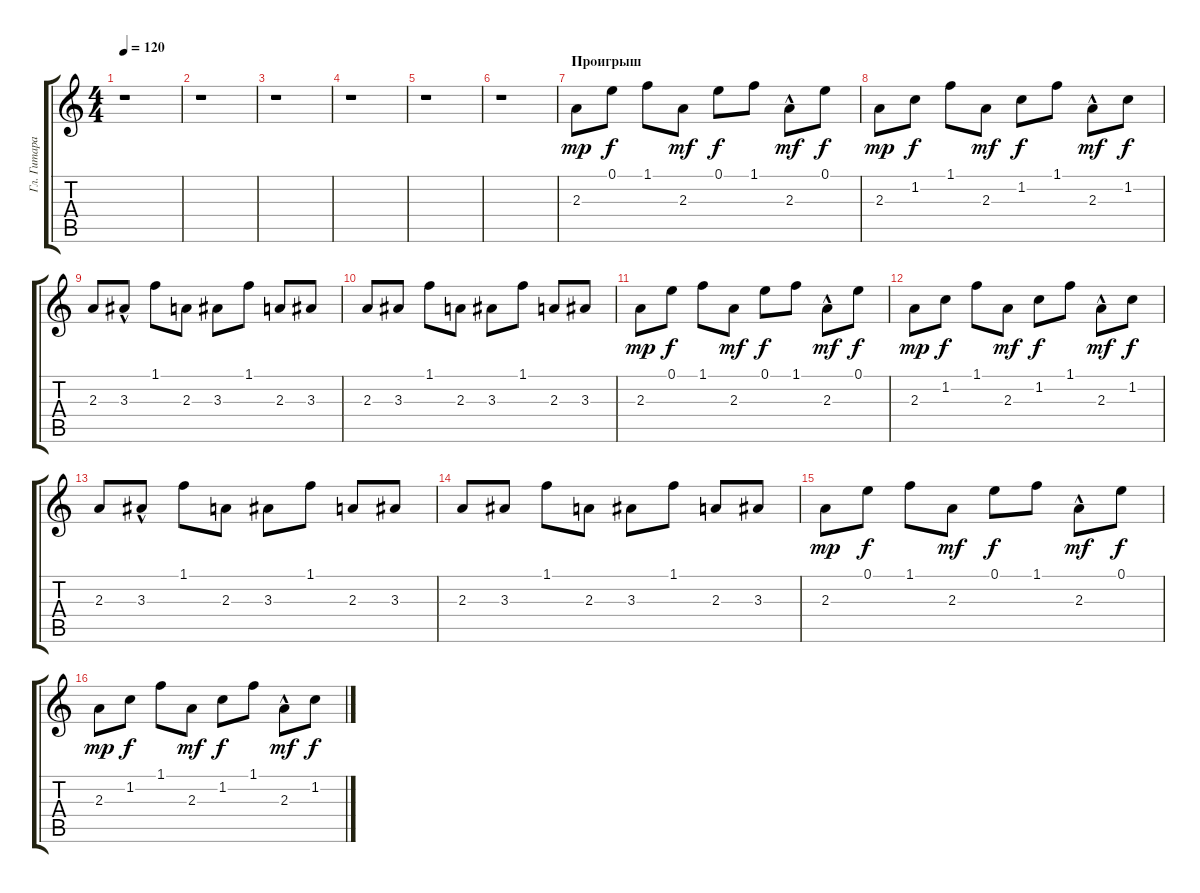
\track ("Гл. Гитара" "Гл. Гитара") {instrument distortionguitar}
\staff {score tabs}
\tuning (E4 B3 G3 D3 A2 E2) {hide}
\ts (4 4)
\tempo 120
\clef g2
\ks c
r.1{dy f} |
r.1 |
r.1 |
r.1 |
r.1 |
r.1 |
\section ("" "Проигрыш")
2.3.8{dy mp} 0.1.8{dy f} 1.1.8 2.3.8{dy mf} 0.1.8{dy f} 1.1.8 2.3{hac}.8{dy mf} 0.1.8{dy f} |
2.3.8{dy mp} 1.2.8{dy f} 1.1.8 2.3.8{dy mf} 1.2.8{dy f} 1.1.8 2.3{hac}.8{dy mf} 1.2.8{dy f} |
2.3.8 3.3{hac}.8 1.1.8 2.3.8 3.3.8 1.1.8 2.3.8 3.3.8 |
2.3.8 3.3.8 1.1.8 2.3.8 3.3.8 1.1.8 2.3.8 3.3.8 |
2.3.8{dy mp} 0.1.8{dy f} 1.1.8 2.3.8{dy mf} 0.1.8{dy f} 1.1.8 2.3{hac}.8{dy mf} 0.1.8{dy f} |
2.3.8{dy mp} 1.2.8{dy f} 1.1.8 2.3.8{dy mf} 1.2.8{dy f} 1.1.8 2.3{hac}.8{dy mf} 1.2.8{dy f} |
2.3.8 3.3{hac}.8 1.1.8 2.3.8 3.3.8 1.1.8 2.3.8 3.3.8 |
2.3.8 3.3.8 1.1.8 2.3.8 3.3.8 1.1.8 2.3.8 3.3.8 |
2.3.8{dy mp} 0.1.8{dy f} 1.1.8 2.3.8{dy mf} 0.1.8{dy f} 1.1.8 2.3{hac}.8{dy mf} 0.1.8{dy f} |
2.3.8{dy mp} 1.2.8{dy f} 1.1.8 2.3.8{dy mf} 1.2.8{dy f} 1.1.8 2.3{hac}.8{dy mf} 1.2.8{dy f}
